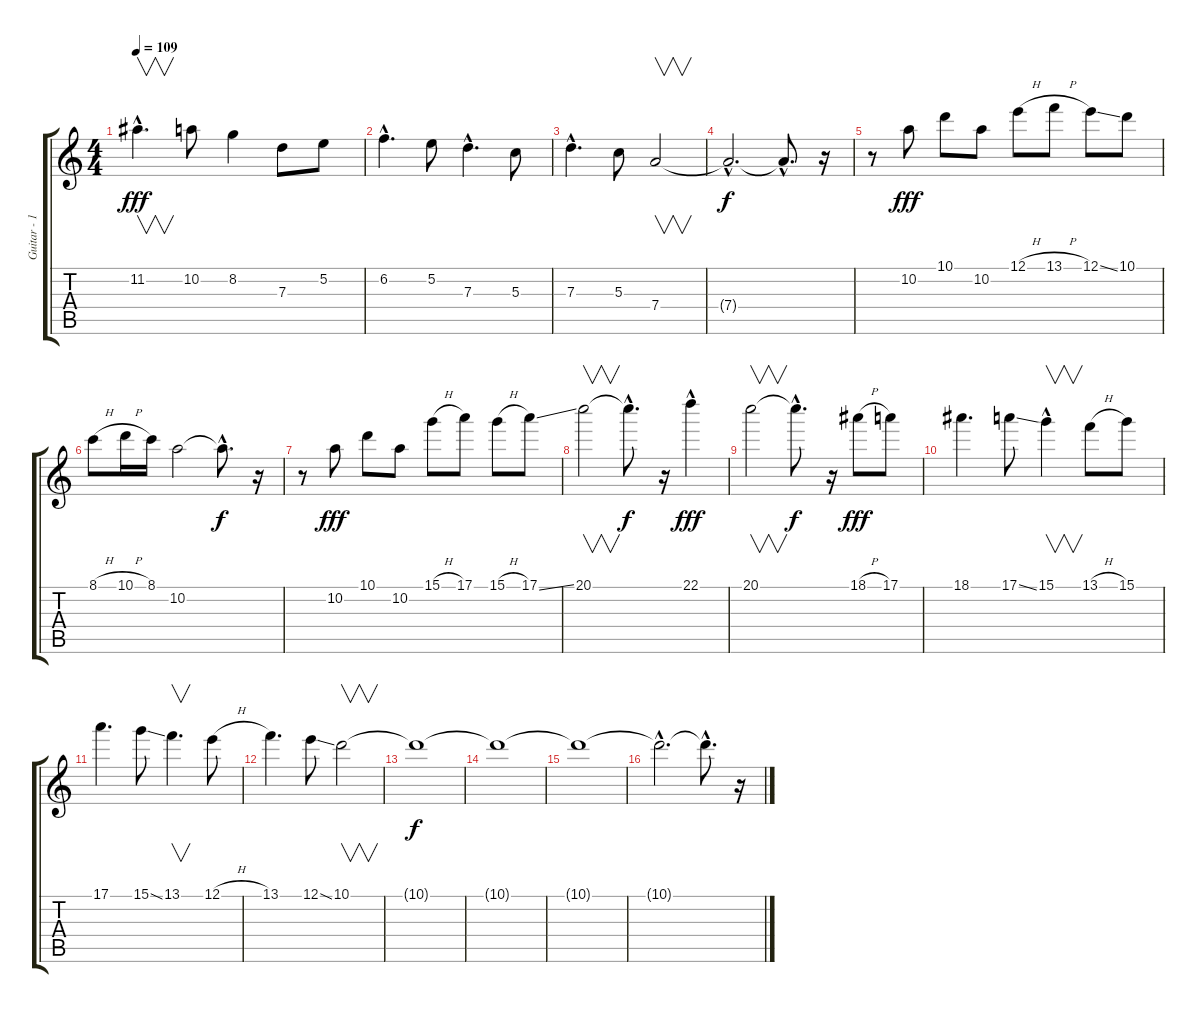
\track ("Guitar - 1" "Guitar - 1") {instrument overdrivenguitar}
\staff {score tabs}
\tuning (E4 B3 G3 D3 A2 E2) {hide}
\ts (4 4)
\tempo 109
\clef g2
\ks c
11.2{hac}.4{v d dy fff} 10.2.8 8.2.4 7.3.8 5.2.8 |
6.2{hac}.4{d} 5.2.8 7.3{hac}.4{d} 5.3.8 |
7.3{hac}.4{d} 5.3.8 7.4.2{v} |
7.4{hac t}.2{d dy f} 7.4{hac t}.8{d} r.16 |
r.8 10.2.8{dy fff} 10.1.8 10.2.8 12.1{h}.8 13.1{h}.8 12.1{ss}.8 10.1.8 |
8.1{h}.8 10.1{h}.16 8.1.16 10.2.2 10.2{hac t}.8{d dy f} r.16 |
r.8 10.2.8{dy fff} 10.1.8 10.2.8 15.1{h}.8 17.1.8 15.1{h}.8 17.1{ss}.8 |
20.1.2{v} 20.1{hac t}.8{d dy f} r.16 22.1{hac}.4{dy fff} |
20.1.2{v} 20.1{hac t}.8{d dy f} r.16 18.1{h}.8{dy fff} 17.1.8 |
18.1.4{d} 17.1{ss}.8 15.1{hac}.4{v} 13.1{h}.8 15.1.8 |
17.1.4{d} 15.1{ss}.8 13.1.4{v d} 12.1{h}.8 |
13.1.4{d} 12.1{ss}.8 10.1.2{v} |
10.1{t}.1{dy f} |
10.1{t}.1 |
10.1{t}.1 |
10.1{hac t}.2{d} 10.1{hac t}.8{d} r.16
